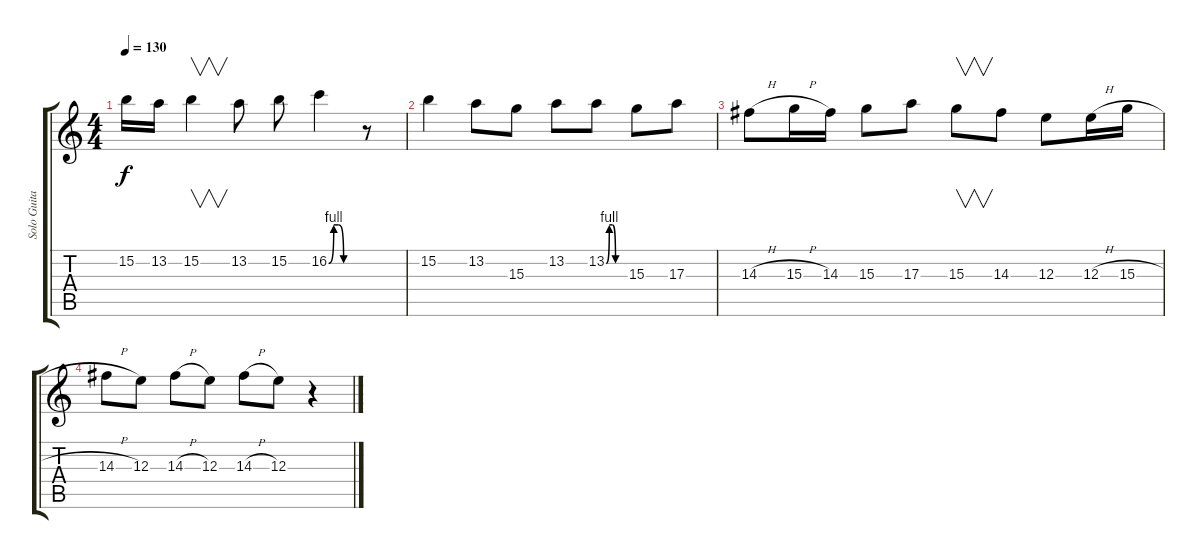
\track ("Solo Guitar" "Solo Guita") {instrument overdrivenguitar}
\staff {score tabs}
\tuning (Db4 Ab3 E3 B2 Gb2 B1) {hide}
\ts (4 4)
\tempo 130
\clef g2
\ks c
15.2.16{dy f} 13.2.16 15.2.4{v} 13.2.8 15.2.8 16.2{be (custom 0 0 10 4 20 4 30 0 40 0 50 0 60 0)}.4 r.8 |
15.2.4 13.2.8 15.3.8 13.2.8 13.2{be (custom 0 0 10 4 20 4 30 0 40 0 50 0 60 0)}.8 15.3.8 17.3.8 |
14.3{h}.8 15.3{h}.16 14.3.16 15.3.8 17.3.8 15.3.8{v} 14.3.8 12.3.8 12.3{h}.16 15.3{h}.16 |
14.3{h}.8 12.3.8 14.3{h}.8 12.3.8 14.3{h}.8 12.3.8 r.4
